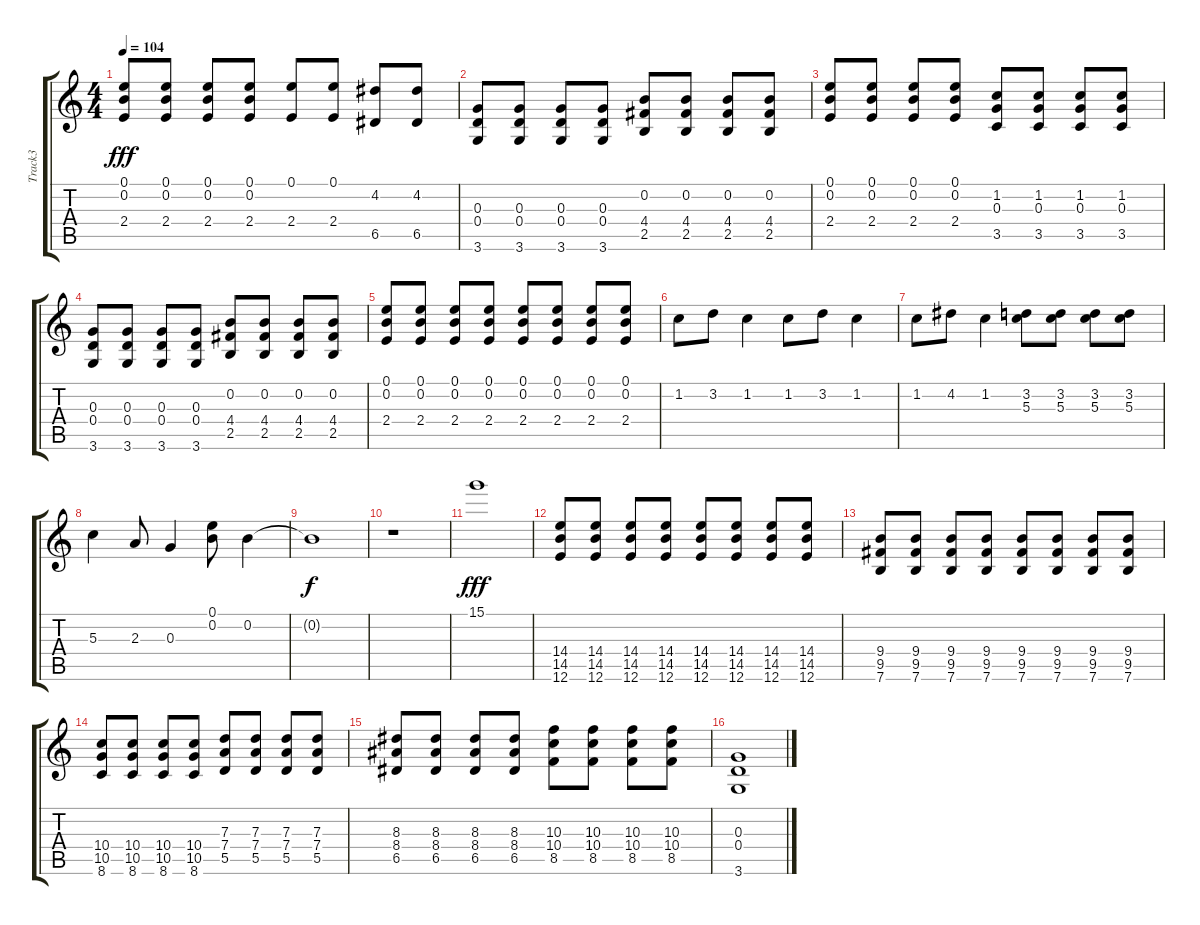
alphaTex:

\track ("Track3" "Track3") {instrument distortionguitar}
\staff {score tabs}
\tuning (E4 B3 G3 D3 A2 E2) {hide}
\ts (4 4)
\tempo 104
\clef g2
\ks c
(0.1 0.2 2.4).8{dy fff} (0.1 0.2 2.4).8 (0.1 0.2 2.4).8 (0.1 0.2 2.4).8 (0.1 2.4).8 (0.1 2.4).8 (4.2 6.5).8 (4.2 6.5).8 |
(0.3 0.4 3.6).8 (0.3 0.4 3.6).8 (0.3 0.4 3.6).8 (0.3 0.4 3.6).8 (0.2 4.4 2.5).8 (0.2 4.4 2.5).8 (0.2 4.4 2.5).8 (0.2 4.4 2.5).8 |
(0.1 0.2 2.4).8 (0.1 0.2 2.4).8 (0.1 0.2 2.4).8 (0.1 0.2 2.4).8 (1.2 0.3 3.5).8 (1.2 0.3 3.5).8 (1.2 0.3 3.5).8 (1.2 0.3 3.5).8 |
(0.3 0.4 3.6).8 (0.3 0.4 3.6).8 (0.3 0.4 3.6).8 (0.3 0.4 3.6).8 (0.2 4.4 2.5).8 (0.2 4.4 2.5).8 (0.2 4.4 2.5).8 (0.2 4.4 2.5).8 |
(0.1 0.2 2.4).8 (0.1 0.2 2.4).8 (0.1 0.2 2.4).8 (0.1 0.2 2.4).8 (0.1 0.2 2.4).8 (0.1 0.2 2.4).8 (0.1 0.2 2.4).8 (0.1 0.2 2.4).8 |
1.2.8 3.2.8 1.2.4 1.2.8 3.2.8 1.2.4 |
1.2.8 4.2.8 1.2.4 (3.2 5.3).8 (3.2 5.3).8 (3.2 5.3).8 (3.2 5.3).8 |
5.3.4 2.3.8 0.3.4 (0.1 0.2).8 0.2.4 |
0.2{t}.1{dy f} |
r.1 |
15.1.1{dy fff instrument guitarharmonics} |
(14.4 14.5 12.6).8{instrument overdrivenguitar} (14.4 14.5 12.6).8 (14.4 14.5 12.6).8 (14.4 14.5 12.6).8 (14.4 14.5 12.6).8 (14.4 14.5 12.6).8 (14.4 14.5 12.6).8 (14.4 14.5 12.6).8 |
(9.4 9.5 7.6).8 (9.4 9.5 7.6).8 (9.4 9.5 7.6).8 (9.4 9.5 7.6).8 (9.4 9.5 7.6).8 (9.4 9.5 7.6).8 (9.4 9.5 7.6).8 (9.4 9.5 7.6).8 |
(10.4 10.5 8.6).8 (10.4 10.5 8.6).8 (10.4 10.5 8.6).8 (10.4 10.5 8.6).8 (7.3 7.4 5.5).8 (7.3 7.4 5.5).8 (7.3 7.4 5.5).8 (7.3 7.4 5.5).8 |
(8.3 8.4 6.5).8 (8.3 8.4 6.5).8 (8.3 8.4 6.5).8 (8.3 8.4 6.5).8 (10.3 10.4 8.5).8 (10.3 10.4 8.5).8 (10.3 10.4 8.5).8 (10.3 10.4 8.5).8 |
(0.3 0.4 3.6).1
